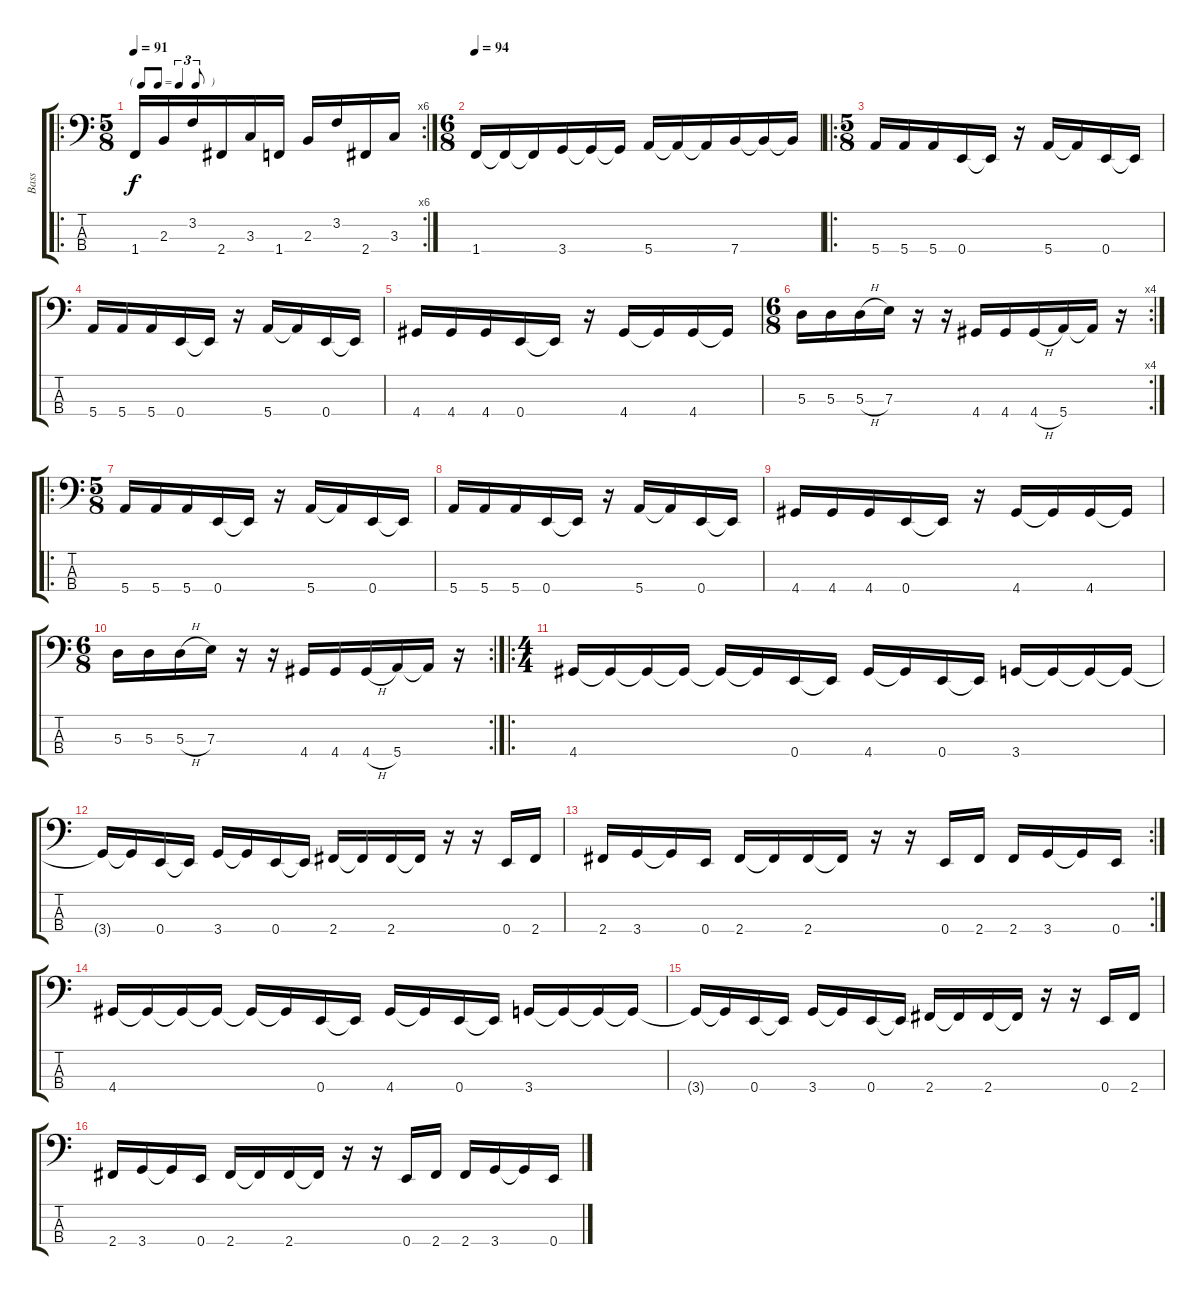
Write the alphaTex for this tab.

\track ("Bass" "Bass") {instrument electricbassfinger}
\staff {score tabs}
\tuning (G2 D2 A1 E1) {hide}
\ro
\rc 6
\ts (5 8)
\tf triplet8th
\tempo 91
\clef f4
\ks c
1.4.16{dy f} 2.3.16 3.2.16 2.4.16 3.3.16 1.4.16 2.3.16 3.2.16 2.4.16 3.3.16 |
\ts (6 8)
\tempo 94
1.4.16 1.4{t}.16 1.4{t}.16 3.4.16 3.4{t}.16 3.4{t}.16 5.4.16 5.4{t}.16 5.4{t}.16 7.4.16 7.4{t}.16 7.4{t}.16 |
\ro
\ts (5 8)
5.4.16 5.4.16 5.4.16 0.4.16 0.4{t}.16 r.16 5.4.16 5.4{t}.16 0.4.16 0.4{t}.16 |
5.4.16 5.4.16 5.4.16 0.4.16 0.4{t}.16 r.16 5.4.16 5.4{t}.16 0.4.16 0.4{t}.16 |
4.4.16 4.4.16 4.4.16 0.4.16 0.4{t}.16 r.16 4.4.16 4.4{t}.16 4.4.16 4.4{t}.16 |
\rc 4
\ts (6 8)
5.3.16 5.3.16 5.3{h}.16 7.3.16 r.16 r.16 4.4.16 4.4.16 4.4{h}.16 5.4.16 5.4{t}.16 r.16 |
\ro
\ts (5 8)
5.4.16 5.4.16 5.4.16 0.4.16 0.4{t}.16 r.16 5.4.16 5.4{t}.16 0.4.16 0.4{t}.16 |
5.4.16 5.4.16 5.4.16 0.4.16 0.4{t}.16 r.16 5.4.16 5.4{t}.16 0.4.16 0.4{t}.16 |
4.4.16 4.4.16 4.4.16 0.4.16 0.4{t}.16 r.16 4.4.16 4.4{t}.16 4.4.16 4.4{t}.16 |
\rc 2
\ts (6 8)
5.3.16 5.3.16 5.3{h}.16 7.3.16 r.16 r.16 4.4.16 4.4.16 4.4{h}.16 5.4.16 5.4{t}.16 r.16 |
\ro
\ts (4 4)
4.4.16 4.4{t}.16 4.4{t}.16 4.4{t}.16 4.4{t}.16 4.4{t}.16 0.4.16 0.4{t}.16 4.4.16 4.4{t}.16 0.4.16 0.4{t}.16 3.4.16 3.4{t}.16 3.4{t}.16 3.4{t}.16 |
3.4{t}.16 3.4{t}.16 0.4.16 0.4{t}.16 3.4.16 3.4{t}.16 0.4.16 0.4{t}.16 2.4.16 2.4{t}.16 2.4.16 2.4{t}.16 r.16 r.16 0.4.16 2.4.16 |
\rc 2
2.4.16 3.4.16 3.4{t}.16 0.4.16 2.4.16 2.4{t}.16 2.4.16 2.4{t}.16 r.16 r.16 0.4.16 2.4.16 2.4.16 3.4.16 3.4{t}.16 0.4.16 |
4.4.16 4.4{t}.16 4.4{t}.16 4.4{t}.16 4.4{t}.16 4.4{t}.16 0.4.16 0.4{t}.16 4.4.16 4.4{t}.16 0.4.16 0.4{t}.16 3.4.16 3.4{t}.16 3.4{t}.16 3.4{t}.16 |
3.4{t}.16 3.4{t}.16 0.4.16 0.4{t}.16 3.4.16 3.4{t}.16 0.4.16 0.4{t}.16 2.4.16 2.4{t}.16 2.4.16 2.4{t}.16 r.16 r.16 0.4.16 2.4.16 |
2.4.16 3.4.16 3.4{t}.16 0.4.16 2.4.16 2.4{t}.16 2.4.16 2.4{t}.16 r.16 r.16 0.4.16 2.4.16 2.4.16 3.4.16 3.4{t}.16 0.4.16
